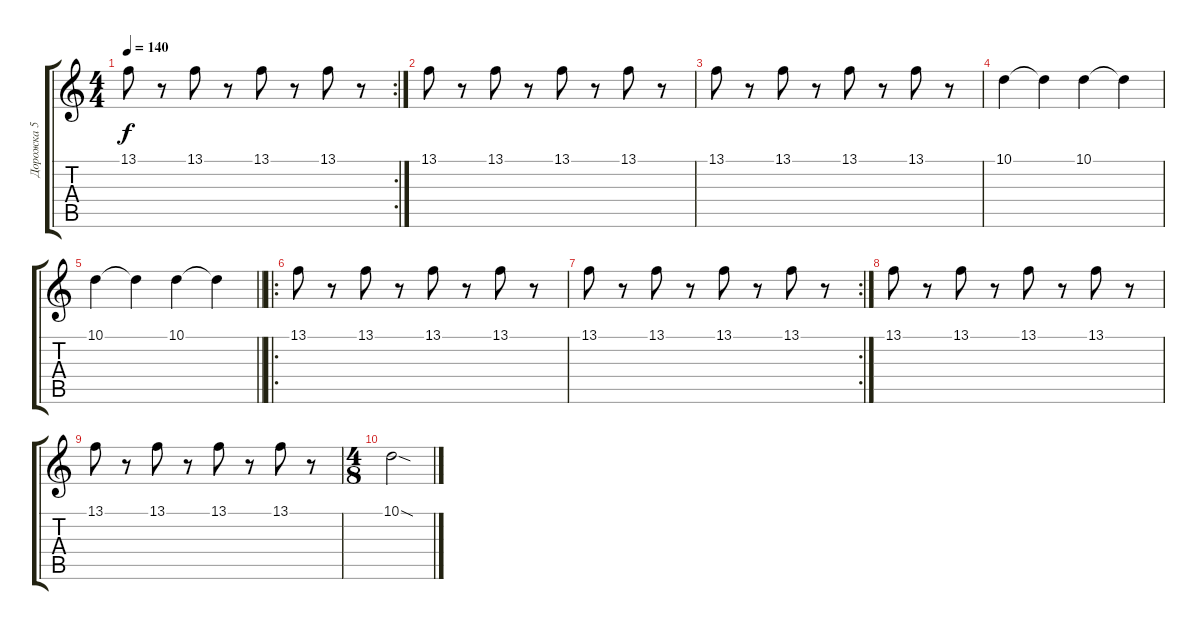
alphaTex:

\track ("Дорожка 5" "Дорожка 5") {instrument flute}
\staff {score tabs}
\tuning (E4 B3 G3 D3 A2 E2) {hide}
\rc 2
\ts (4 4)
\tempo 140
\clef g2
\ks c
13.1.8{dy f} r.8 13.1.8 r.8 13.1.8 r.8 13.1.8 r.8 |
13.1.8 r.8 13.1.8 r.8 13.1.8 r.8 13.1.8 r.8 |
13.1.8 r.8 13.1.8 r.8 13.1.8 r.8 13.1.8 r.8 |
10.1.4 10.1{t}.4 10.1.4 10.1{t}.4 |
\barLineRight lightlight
10.1.4 10.1{t}.4 10.1.4 10.1{t}.4 |
\ro
13.1.8 r.8 13.1.8 r.8 13.1.8 r.8 13.1.8 r.8 |
\rc 2
13.1.8 r.8 13.1.8 r.8 13.1.8 r.8 13.1.8 r.8 |
13.1.8 r.8 13.1.8 r.8 13.1.8 r.8 13.1.8 r.8 |
13.1.8 r.8 13.1.8 r.8 13.1.8 r.8 13.1.8 r.8 |
\ts (4 8)
10.1{sod}.2
